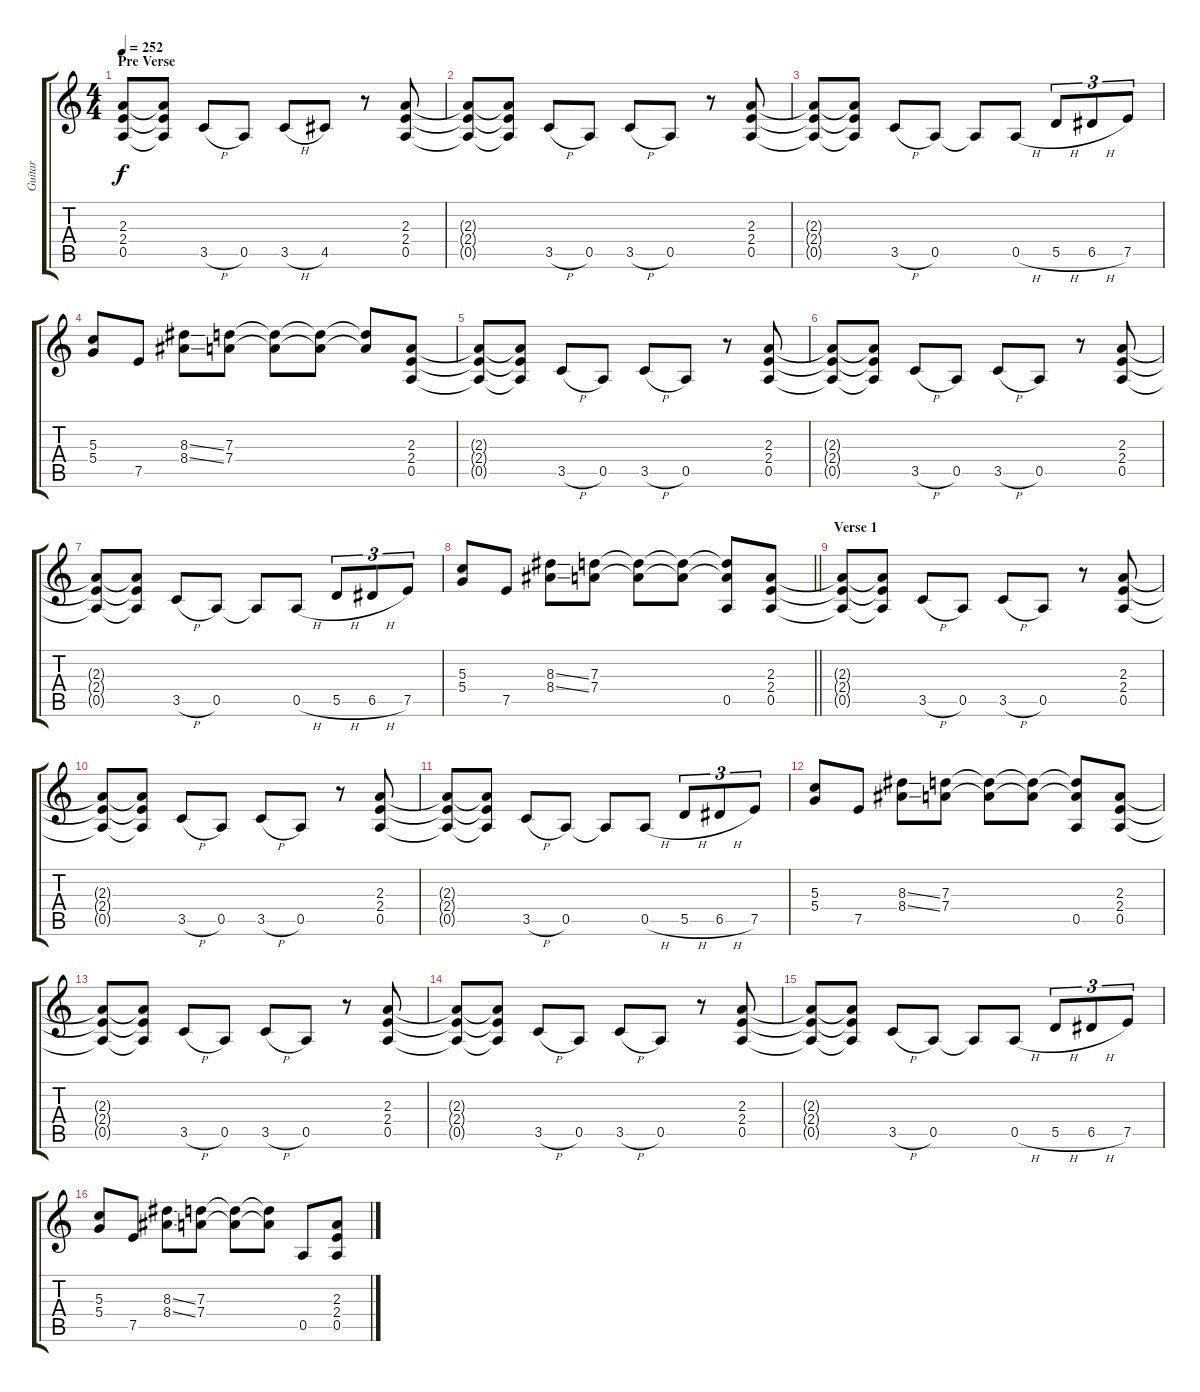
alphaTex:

\track ("Guitar" "Guitar") {instrument distortionguitar}
\staff {score tabs}
\tuning (E4 B3 G3 D3 A2 E2) {hide}
\ts (4 4)
\section ("" "Pre Verse")
\tempo 252
\clef g2
\ks c
(2.3 2.4 0.5).8{dy f instrument distortionguitar} (2.3{t} 2.4{t} 0.5{t}).8 3.5{h}.8 0.5.8 3.5{h}.8 4.5.8 r.8 (2.3 2.4 0.5).8 |
(2.3{t} 2.4{t} 0.5{t}).8 (2.3{t} 2.4{t} 0.5{t}).8 3.5{h}.8 0.5.8 3.5{h}.8 0.5.8 r.8 (2.3 2.4 0.5).8 |
(2.3{t} 2.4{t} 0.5{t}).8 (2.3{t} 2.4{t} 0.5{t}).8 3.5{h}.8 0.5.8 0.5{t}.8 0.5{h}.8 5.5{h}.8{tu (3 2)} 6.5{h}.8{tu (3 2)} 7.5.8{tu (3 2)} |
(5.3 5.4).8 7.5.8 (8.3{ss} 8.4{ss}).8 (7.3 7.4).8 (7.3{t} 7.4{t}).8 (7.3{t} 7.4{t}).8 (7.3{t} 7.4{t}).8 (2.3 2.4 0.5).8 |
(2.3{t} 2.4{t} 0.5{t}).8 (2.3{t} 2.4{t} 0.5{t}).8 3.5{h}.8 0.5.8 3.5{h}.8 0.5.8 r.8 (2.3 2.4 0.5).8 |
(2.3{t} 2.4{t} 0.5{t}).8 (2.3{t} 2.4{t} 0.5{t}).8 3.5{h}.8 0.5.8 3.5{h}.8 0.5.8 r.8 (2.3 2.4 0.5).8 |
(2.3{t} 2.4{t} 0.5{t}).8 (2.3{t} 2.4{t} 0.5{t}).8 3.5{h}.8 0.5.8 0.5{t}.8 0.5{h}.8 5.5{h}.8{tu (3 2)} 6.5{h}.8{tu (3 2)} 7.5.8{tu (3 2)} |
\barLineRight lightlight
(5.3 5.4).8 7.5.8 (8.3{ss} 8.4{ss}).8 (7.3 7.4).8 (7.3{t} 7.4{t}).8 (7.3{t} 7.4{t}).8 (7.3{t} 7.4{t} 0.5).8 (2.3 2.4 0.5).8 |
\section ("" "Verse 1")
(2.3{t} 2.4{t} 0.5{t}).8 (2.3{t} 2.4{t} 0.5{t}).8 3.5{h}.8 0.5.8 3.5{h}.8 0.5.8 r.8 (2.3 2.4 0.5).8 |
(2.3{t} 2.4{t} 0.5{t}).8 (2.3{t} 2.4{t} 0.5{t}).8 3.5{h}.8 0.5.8 3.5{h}.8 0.5.8 r.8 (2.3 2.4 0.5).8 |
(2.3{t} 2.4{t} 0.5{t}).8 (2.3{t} 2.4{t} 0.5{t}).8 3.5{h}.8 0.5.8 0.5{t}.8 0.5{h}.8 5.5{h}.8{tu (3 2)} 6.5{h}.8{tu (3 2)} 7.5.8{tu (3 2)} |
(5.3 5.4).8 7.5.8 (8.3{ss} 8.4{ss}).8 (7.3 7.4).8 (7.3{t} 7.4{t}).8 (7.3{t} 7.4{t}).8 (7.3{t} 7.4{t} 0.5).8 (2.3 2.4 0.5).8 |
(2.3{t} 2.4{t} 0.5{t}).8 (2.3{t} 2.4{t} 0.5{t}).8 3.5{h}.8 0.5.8 3.5{h}.8 0.5.8 r.8 (2.3 2.4 0.5).8 |
(2.3{t} 2.4{t} 0.5{t}).8 (2.3{t} 2.4{t} 0.5{t}).8 3.5{h}.8 0.5.8 3.5{h}.8 0.5.8 r.8 (2.3 2.4 0.5).8 |
(2.3{t} 2.4{t} 0.5{t}).8 (2.3{t} 2.4{t} 0.5{t}).8 3.5{h}.8 0.5.8 0.5{t}.8 0.5{h}.8 5.5{h}.8{tu (3 2)} 6.5{h}.8{tu (3 2)} 7.5.8{tu (3 2)} |
(5.3 5.4).8 7.5.8 (8.3{ss} 8.4{ss}).8 (7.3 7.4).8 (7.3{t} 7.4{t}).8 (7.3{t} 7.4{t}).8 0.5.8 (2.3 2.4 0.5).8
